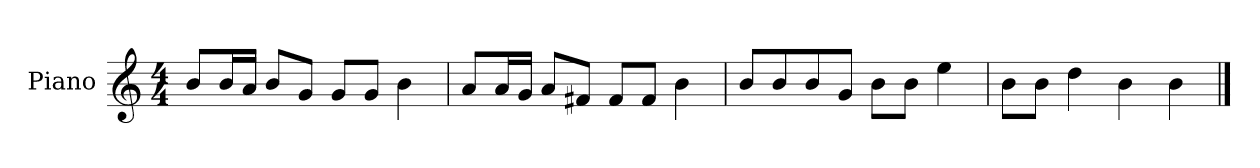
**kern
*part1
*staff1
*I"Piano
*I'P-no
*clefG2
*k[]
*M4/4
*MM90
=1
8b/L
16b/L
16a/JJ
8b/L
8g/J
8g/L
8g/J
4b\
=2
8a/L
16a/L
16g/JJ
8a/L
8f#X/J
8f#/L
8f#/J
4b\
=3
8b/L
8b/
8b/
8g/J
8b\L
8b\J
4ee\
=4
8b\L
8b\J
4dd\
4b\
4b\
==
*-
